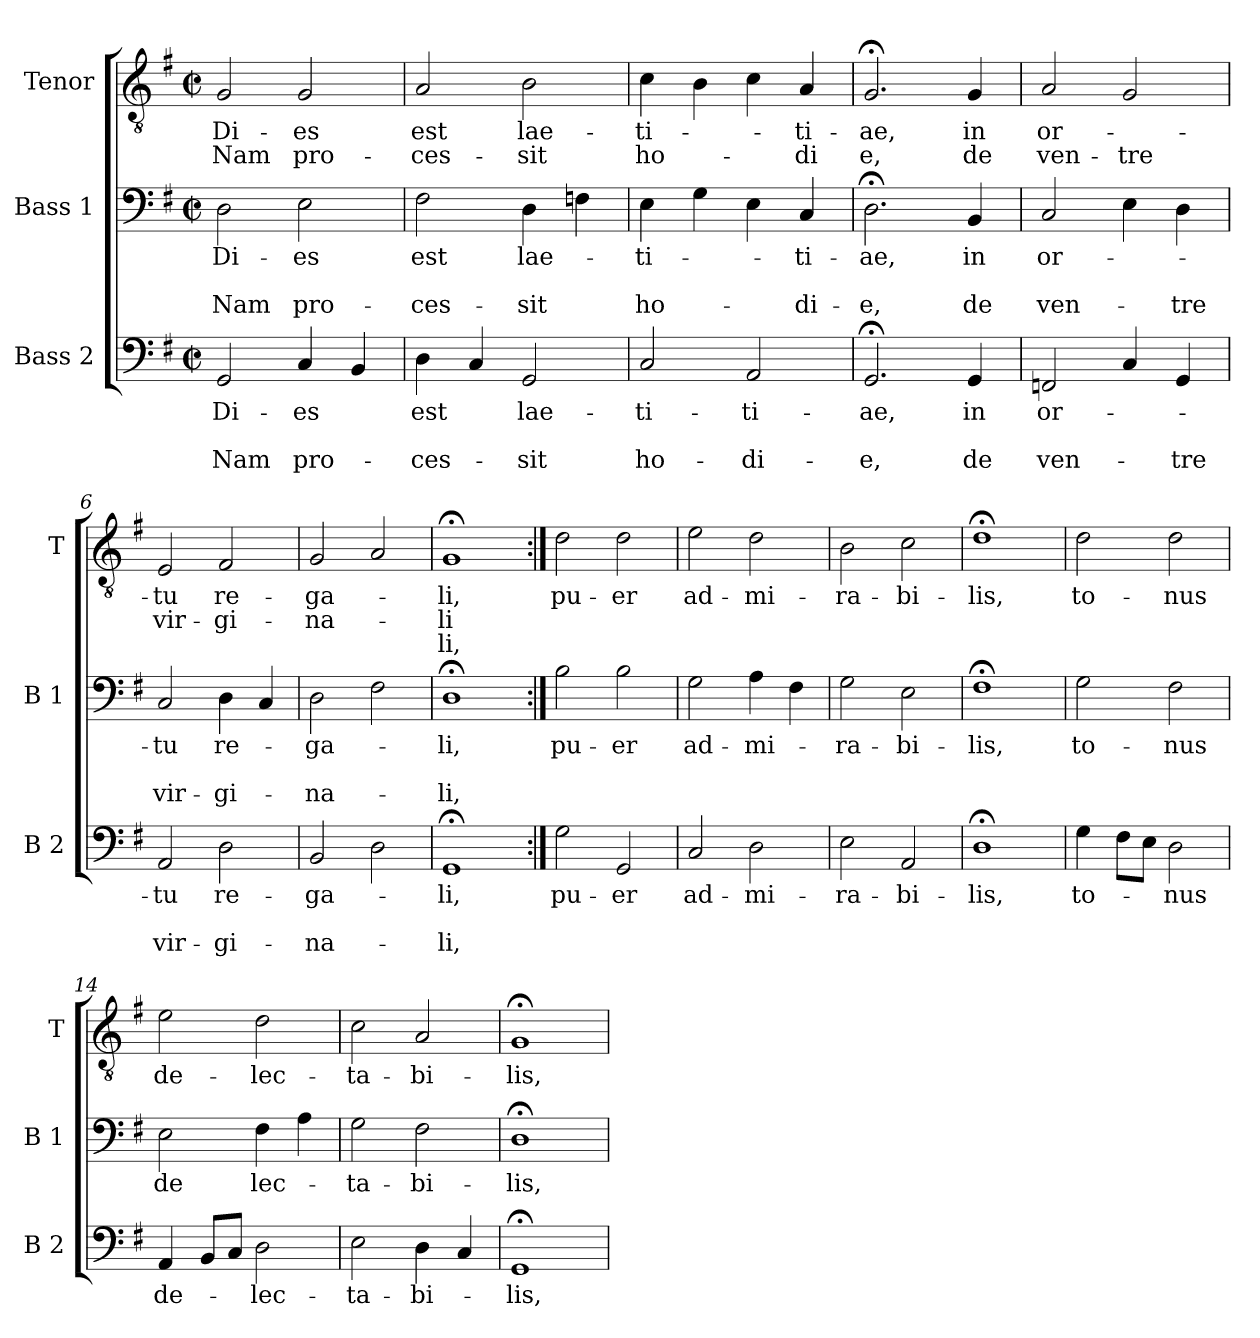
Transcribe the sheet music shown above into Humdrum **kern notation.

**kern	**text	**text	**text	**kern	**text	**text	**text	**kern	**text	**text	**text
*part3	*part3	*part3	*part3	*part2	*part2	*part2	*part2	*part1	*part1	*part1	*part1
*staff3	*staff3	*staff3	*staff3	*staff2	*staff2	*staff2	*staff2	*staff1	*staff1	*staff1	*staff1
*I"Bass 2	*	*	*	*I"Bass 1	*	*	*	*I"Tenor	*	*	*
*I'B 2	*	*	*	*I'B 1	*	*	*	*I'T	*	*	*
*clefF4	*	*	*	*clefF4	*	*	*	*clefGv2	*	*	*
*k[f#]	*	*	*	*k[f#]	*	*	*	*k[f#]	*	*	*
*G:	*	*	*	*G:	*	*	*	*G:	*	*	*
*M2/2	*	*	*	*M2/2	*	*	*	*M2/2	*	*	*
*met(c|)	*	*	*	*met(c|)	*	*	*	*met(c|)	*	*	*
=1	=1	=1	=1	=1	=1	=1	=1	=1	=1	=1	=1
!	!LO:LY:b	!	!LO:LY:b	!	!LO:LY:b	!	!LO:LY:b	!	!LO:LY:b	!LO:LY:b	!
2GG/	Di-	.	Nam	2D\	Di-	.	Nam	2G/	Di-	Nam	.
!	!LO:LY:b	!	!LO:LY:b	!	!LO:LY:b	!	!LO:LY:b	!	!LO:LY:b	!LO:LY:b	!
4C/	-es	.	pro-	2E\	-es	.	pro-	2G/	-es	pro-	.
4BB/	.	.	.	.	.	.	.	.	.	.	.
=2	=2	=2	=2	=2	=2	=2	=2	=2	=2	=2	=2
!	!LO:LY:b	!	!LO:LY:b	!	!LO:LY:b	!	!LO:LY:b	!	!LO:LY:b	!LO:LY:b	!
4D\	est	.	-ces-	2F#\	est	.	-ces-	2A/	est	-ces-	.
4C/	.	.	.	.	.	.	.	.	.	.	.
!	!LO:LY:b	!	!LO:LY:b	!	!LO:LY:b	!	!LO:LY:b	!	!LO:LY:b	!LO:LY:b	!
2GG/	lae-	.	-sit	4D\	lae-	.	-sit	2B\	lae-	-sit	.
.	.	.	.	4Fn\	.	.	.	.	.	.	.
=3	=3	=3	=3	=3	=3	=3	=3	=3	=3	=3	=3
!	!LO:LY:b	!	!LO:LY:b	!	!LO:LY:b	!	!LO:LY:b	!	!LO:LY:b	!LO:LY:b	!
2C/	-ti-	.	ho-	4E\	-ti-	.	ho-	4c\	-ti-	ho-	.
.	.	.	.	4G\	.	.	.	4B\	.	.	.
!	!LO:LY:b	!	!LO:LY:b	!	!	!	!	!	!	!	!
2AA/	-ti-	.	-di-	4E\	.	.	.	4c\	.	.	.
!	!	!	!	!	!LO:LY:b	!	!LO:LY:b	!	!LO:LY:b	!LO:LY:b	!
.	.	.	.	4C/	-ti-	.	-di-	4A/	-ti-	-di	.
=4	=4	=4	=4	=4	=4	=4	=4	=4	=4	=4	=4
!	!LO:LY:b	!	!LO:LY:b	!	!LO:LY:b	!	!LO:LY:b	!	!LO:LY:b	!LO:LY:b	!
2.GG;</	-ae,	.	-e,	2.D;<\	-ae,	.	-e,	2.G;</	-ae,	e,	.
!	!LO:LY:b	!	!LO:LY:b	!	!LO:LY:b	!	!LO:LY:b	!	!LO:LY:b	!LO:LY:b	!
4GG/	in	.	de	4BB/	in	.	de	4G/	in	de	.
=5	=5	=5	=5	=5	=5	=5	=5	=5	=5	=5	=5
!	!LO:LY:b	!	!LO:LY:b	!	!LO:LY:b	!	!LO:LY:b	!	!LO:LY:b	!LO:LY:b	!
2FFn/	or-	.	ven-	2C/	or-	.	ven-	2A/	or-	ven-	.
!	!	!	!	!	!	!	!	!	!	!LO:LY:b	!
4C/	.	.	.	4E\	.	.	.	2G/	.	-tre	.
!	!	!	!LO:LY:b	!	!	!	!LO:LY:b	!	!	!	!
4GG/	.	.	-tre	4D\	.	.	-tre	.	.	.	.
!!LO:LB:g=z
=6	=6	=6	=6	=6	=6	=6	=6	=6	=6	=6	=6
!	!LO:LY:b	!	!LO:LY:b	!	!LO:LY:b	!	!LO:LY:b	!	!LO:LY:b	!LO:LY:b	!
2AA/	-tu	.	vir-	2C/	-tu	.	vir-	2E/	-tu	vir-	.
!	!LO:LY:b	!	!LO:LY:b	!	!LO:LY:b	!	!LO:LY:b	!	!LO:LY:b	!LO:LY:b	!
2D\	re-	.	-gi-	4D\	re-	.	-gi-	2F#/	re-	-gi-	.
.	.	.	.	4C/	.	.	.	.	.	.	.
=7	=7	=7	=7	=7	=7	=7	=7	=7	=7	=7	=7
!	!LO:LY:b	!	!LO:LY:b	!	!LO:LY:b	!	!LO:LY:b	!	!LO:LY:b	!LO:LY:b	!
2BB/	-ga-	.	-na-	2D\	-ga-	.	-na-	2G/	-ga-	-na-	.
2D\	.	.	.	2F#\	.	.	.	2A/	.	.	.
=8	=8	=8	=8	=8	=8	=8	=8	=8	=8	=8	=8
!	!LO:LY:b	!	!LO:LY:b	!	!LO:LY:b	!	!LO:LY:b	!	!LO:LY:b	!LO:LY:b	!LO:LY:b
1GG;<	-li,	.	-li,	1D;<	-li,	.	-li,	1G;<	-li,	-li	li,
=9:|!	=9:|!	=9:|!	=9:|!	=9:|!	=9:|!	=9:|!	=9:|!	=9:|!	=9:|!	=9:|!	=9:|!
!	!LO:LY:b	!	!	!	!LO:LY:b	!	!	!	!LO:LY:b	!	!
2G\	pu-	.	.	2B\	pu-	.	.	2d\	pu-	.	.
!	!LO:LY:b	!	!	!	!LO:LY:b	!	!	!	!LO:LY:b	!	!
2GG/	-er	.	.	2B\	-er	.	.	2d\	-er	.	.
=10	=10	=10	=10	=10	=10	=10	=10	=10	=10	=10	=10
!	!LO:LY:b	!	!	!	!LO:LY:b	!	!	!	!LO:LY:b	!	!
2C/	ad-	.	.	2G\	ad-	.	.	2e\	ad-	.	.
!	!LO:LY:b	!	!	!	!LO:LY:b	!	!	!	!LO:LY:b	!	!
2D\	-mi-	.	.	4A\	-mi-	.	.	2d\	-mi-	.	.
.	.	.	.	4F#\	.	.	.	.	.	.	.
=11	=11	=11	=11	=11	=11	=11	=11	=11	=11	=11	=11
!	!LO:LY:b	!	!	!	!LO:LY:b	!	!	!	!LO:LY:b	!	!
2E\	-ra-	.	.	2G\	-ra-	.	.	2B\	-ra-	.	.
!	!LO:LY:b	!	!	!	!LO:LY:b	!	!	!	!LO:LY:b	!	!
2AA/	-bi-	.	.	2E\	-bi-	.	.	2c\	-bi-	.	.
!!LO:LB:g=z
=12	=12	=12	=12	=12	=12	=12	=12	=12	=12	=12	=12
!	!LO:LY:b	!	!	!	!LO:LY:b	!	!	!	!LO:LY:b	!	!
1D;<	-lis,	.	.	1F#;<	-lis,	.	.	1d;<	-lis,	.	.
=13	=13	=13	=13	=13	=13	=13	=13	=13	=13	=13	=13
!	!LO:LY:b	!	!	!	!LO:LY:b	!	!	!	!LO:LY:b	!	!
4G\	to-	.	.	2G\	to-	.	.	2d\	to-	.	.
8F#\L	.	.	.	.	.	.	.	.	.	.	.
8E\J	.	.	.	.	.	.	.	.	.	.	.
!	!LO:LY:b	!	!	!	!LO:LY:b	!	!	!	!LO:LY:b	!	!
2D\	-nus	.	.	2F#\	-nus	.	.	2d\	-nus	.	.
=14	=14	=14	=14	=14	=14	=14	=14	=14	=14	=14	=14
!	!LO:LY:b	!	!	!	!LO:LY:b	!	!	!	!LO:LY:b	!	!
4AA/	de-	.	.	2E\	de	.	.	2e\	de-	.	.
8BB/L	.	.	.	.	.	.	.	.	.	.	.
8C/J	.	.	.	.	.	.	.	.	.	.	.
!	!LO:LY:b	!	!	!	!LO:LY:b	!	!	!	!LO:LY:b	!	!
2D\	-lec-	.	.	4F#\	lec-	.	.	2d\	-lec-	.	.
.	.	.	.	4A\	.	.	.	.	.	.	.
=15	=15	=15	=15	=15	=15	=15	=15	=15	=15	=15	=15
!	!LO:LY:b	!	!	!	!LO:LY:b	!	!	!	!LO:LY:b	!	!
2E\	-ta-	.	.	2G\	-ta-	.	.	2c\	-ta-	.	.
!	!LO:LY:b	!	!	!	!LO:LY:b	!	!	!	!LO:LY:b	!	!
4D\	-bi-	.	.	2F#\	-bi-	.	.	2A/	-bi-	.	.
4C/	.	.	.	.	.	.	.	.	.	.	.
=16	=16	=16	=16	=16	=16	=16	=16	=16	=16	=16	=16
!	!LO:LY:b	!	!	!	!LO:LY:b	!	!	!	!LO:LY:b	!	!
1GG;<	-lis,	.	.	1D;<	-lis,	.	.	1G;<	-lis,	.	.
=	=	=	=	=	=	=	=	=	=	=	=
*-	*-	*-	*-	*-	*-	*-	*-	*-	*-	*-	*-
